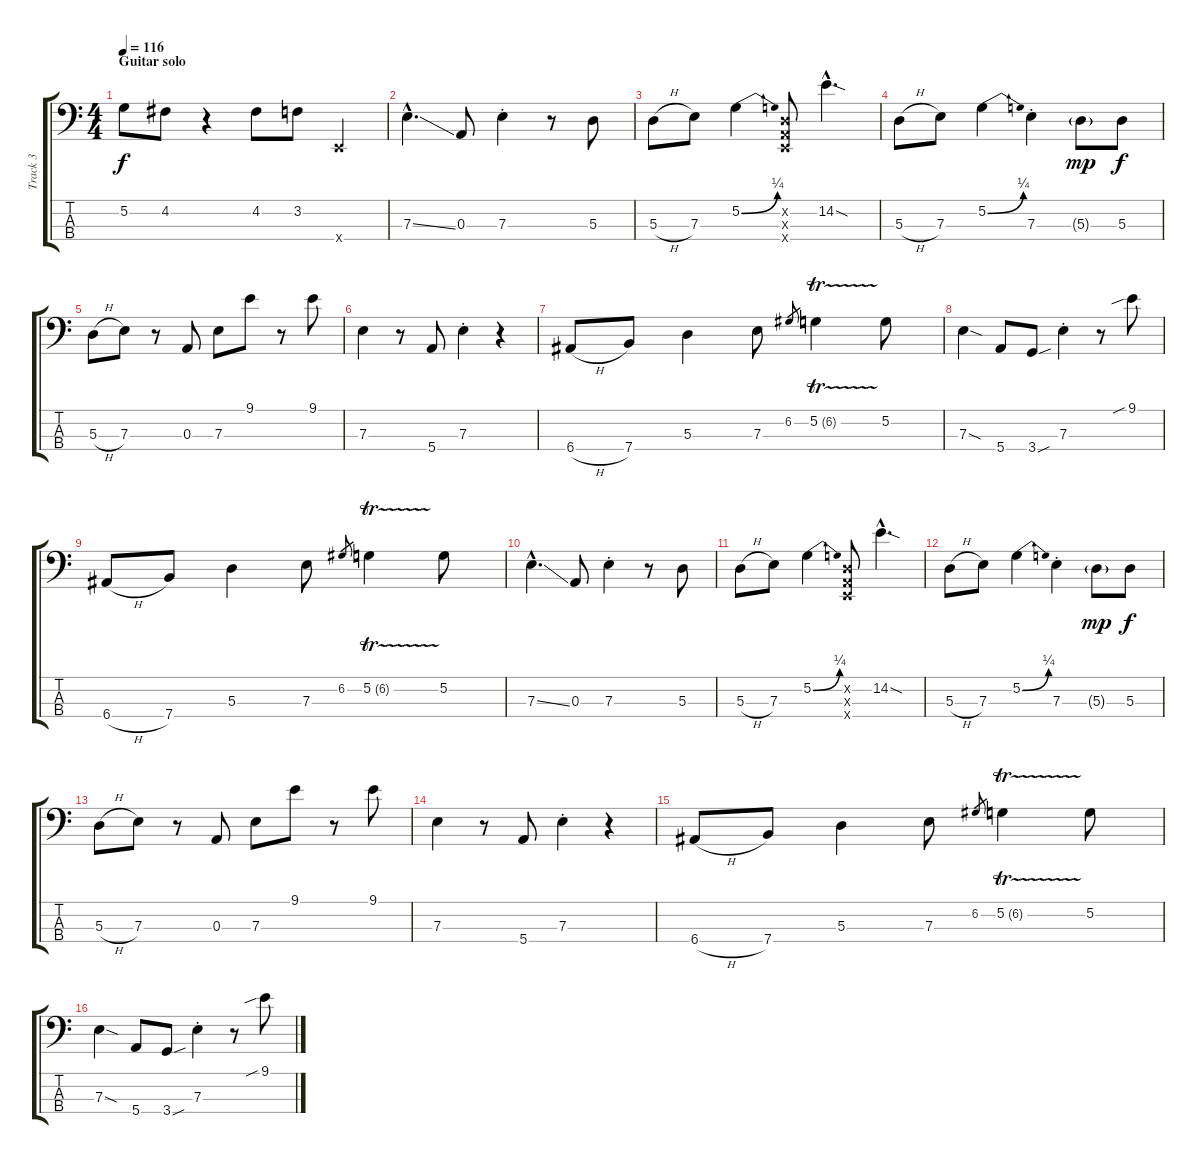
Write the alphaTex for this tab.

\track ("Track 3" "Track 3") {instrument electricbasspick}
\staff {score tabs}
\tuning (G2 D2 A1 E1) {hide}
\ts (4 4)
\section ("" "Guitar solo")
\tempo 116
\clef f4
\ks c
5.2.8{dy f} 4.2.8 r.4 4.2.8 3.2.8 0.4{x}.4 |
7.3{ss hac}.4{d} 0.3.8 7.3{st}.4 r.8 5.3.8 |
5.3{h}.8 7.3.8 5.2{be (bend 0 0 60 1)}.4 (0.2{x} 0.3{x} 0.4{x}).8 14.2{sod hac}.4{d} |
5.3{h}.8 7.3.8 5.2{be (bend 0 0 60 1)}.4 7.3{st}.4 5.3{g}.8{dy mp} 5.3.8{dy f} |
5.3{h}.8 7.3.8 r.8 0.3.8 7.3.8 9.1.8 r.8 9.1.8 |
7.3.4 r.8 5.4.8 7.3{st}.4 r.4 |
6.4{h}.8 7.4.8 5.3.4 7.3.8 6.2.8{gr} 5.2{tr (6 32)}.4 5.2.8 |
7.3{sod}.4 5.4.8 3.4{sou}.8 7.3{st}.4 r.8 9.1{sib}.8 |
6.4{h}.8 7.4.8 5.3.4 7.3.8 6.2.8{gr} 5.2{tr (6 32)}.4 5.2.8 |
7.3{ss hac}.4{d} 0.3.8 7.3{st}.4 r.8 5.3.8 |
5.3{h}.8 7.3.8 5.2{be (bend 0 0 60 1)}.4 (0.2{x} 0.3{x} 0.4{x}).8 14.2{sod hac}.4{d} |
5.3{h}.8 7.3.8 5.2{be (bend 0 0 60 1)}.4 7.3{st}.4 5.3{g}.8{dy mp} 5.3.8{dy f} |
5.3{h}.8 7.3.8 r.8 0.3.8 7.3.8 9.1.8 r.8 9.1.8 |
7.3.4 r.8 5.4.8 7.3{st}.4 r.4 |
6.4{h}.8 7.4.8 5.3.4 7.3.8 6.2.8{gr} 5.2{tr (6 32)}.4 5.2.8 |
7.3{sod}.4 5.4.8 3.4{sou}.8 7.3{st}.4 r.8 9.1{sib}.8
